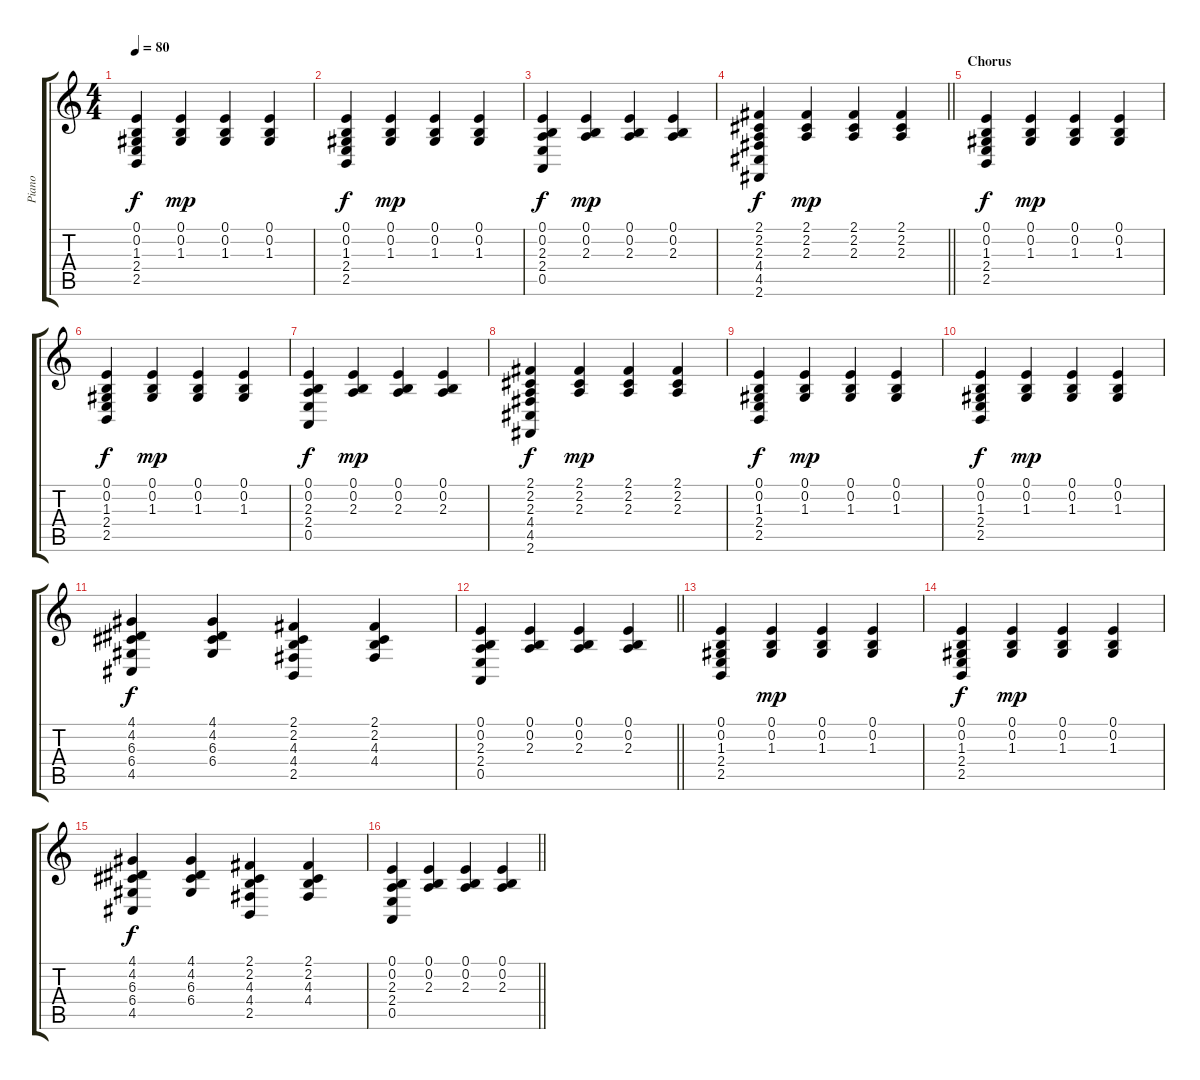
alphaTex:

\track ("Piano" "Piano") {instrument acousticgrandpiano}
\staff {score tabs}
\tuning (E4 B3 G3 D3 A2 E2) {hide}
\ts (4 4)
\tempo 80
\clef g2
\ks c
(0.1 0.2 1.3 2.4 2.5).4{dy f} (0.1 0.2 1.3).4{dy mp} (0.1 0.2 1.3).4 (0.1 0.2 1.3).4 |
(0.1 0.2 1.3 2.4 2.5).4{dy f} (0.1 0.2 1.3).4{dy mp} (0.1 0.2 1.3).4 (0.1 0.2 1.3).4 |
(0.1 0.2 2.3 2.4 0.5).4{dy f} (0.1 0.2 2.3).4{dy mp} (0.1 0.2 2.3).4 (0.1 0.2 2.3).4 |
\barLineRight lightlight
(2.1 2.2 2.3 4.4 4.5 2.6).4{dy f} (2.1 2.2 2.3).4{dy mp} (2.1 2.2 2.3).4 (2.1 2.2 2.3).4 |
\section ("" "Chorus")
(0.1 0.2 1.3 2.4 2.5).4{dy f} (0.1 0.2 1.3).4{dy mp} (0.1 0.2 1.3).4 (0.1 0.2 1.3).4 |
(0.1 0.2 1.3 2.4 2.5).4{dy f} (0.1 0.2 1.3).4{dy mp} (0.1 0.2 1.3).4 (0.1 0.2 1.3).4 |
(0.1 0.2 2.3 2.4 0.5).4{dy f} (0.1 0.2 2.3).4{dy mp} (0.1 0.2 2.3).4 (0.1 0.2 2.3).4 |
(2.1 2.2 2.3 4.4 4.5 2.6).4{dy f} (2.1 2.2 2.3).4{dy mp} (2.1 2.2 2.3).4 (2.1 2.2 2.3).4 |
(0.1 0.2 1.3 2.4 2.5).4{dy f} (0.1 0.2 1.3).4{dy mp} (0.1 0.2 1.3).4 (0.1 0.2 1.3).4 |
(0.1 0.2 1.3 2.4 2.5).4{dy f} (0.1 0.2 1.3).4{dy mp} (0.1 0.2 1.3).4 (0.1 0.2 1.3).4 |
(4.1 4.2 6.3 6.4 4.5).4{dy f} (4.1 4.2 6.3 6.4).4 (2.1 2.2 4.3 4.4 2.5).4 (2.1 2.2 4.3 4.4).4 |
\barLineRight lightlight
(0.1 0.2 2.3 2.4 0.5).4 (0.1 0.2 2.3).4 (0.1 0.2 2.3).4 (0.1 0.2 2.3).4 |
(0.1 0.2 1.3 2.4 2.5).4 (0.1 0.2 1.3).4{dy mp} (0.1 0.2 1.3).4 (0.1 0.2 1.3).4 |
(0.1 0.2 1.3 2.4 2.5).4{dy f} (0.1 0.2 1.3).4{dy mp} (0.1 0.2 1.3).4 (0.1 0.2 1.3).4 |
(4.1 4.2 6.3 6.4 4.5).4{dy f} (4.1 4.2 6.3 6.4).4 (2.1 2.2 4.3 4.4 2.5).4 (2.1 2.2 4.3 4.4).4 |
\barLineRight lightlight
(0.1 0.2 2.3 2.4 0.5).4 (0.1 0.2 2.3).4 (0.1 0.2 2.3).4 (0.1 0.2 2.3).4
